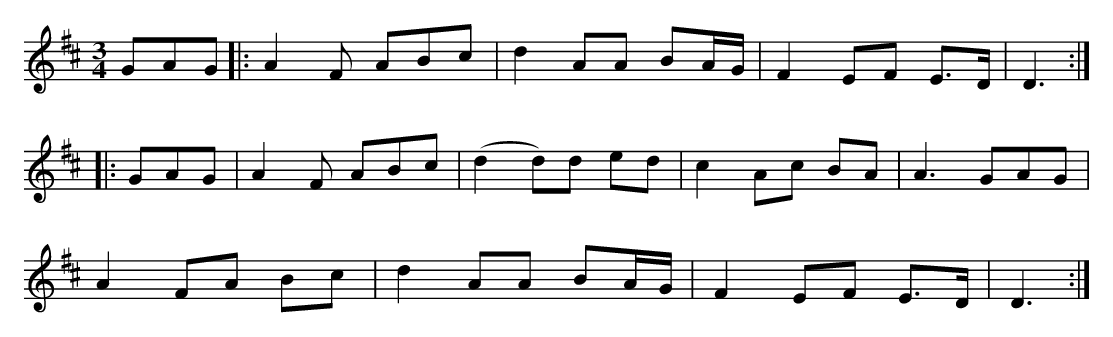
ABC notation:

X:1
M:3/4
K:D
GAG|:A2 F ABc|d2 AA BA/G/|F2 EF E>D|D3:|
|:GAG|A2 F ABc|(d2 d)d ed|c2 Ac BA|A3 GAG|
A2 FA Bc|d2 AA BA/G/|F2 EF E>D|D3:|
